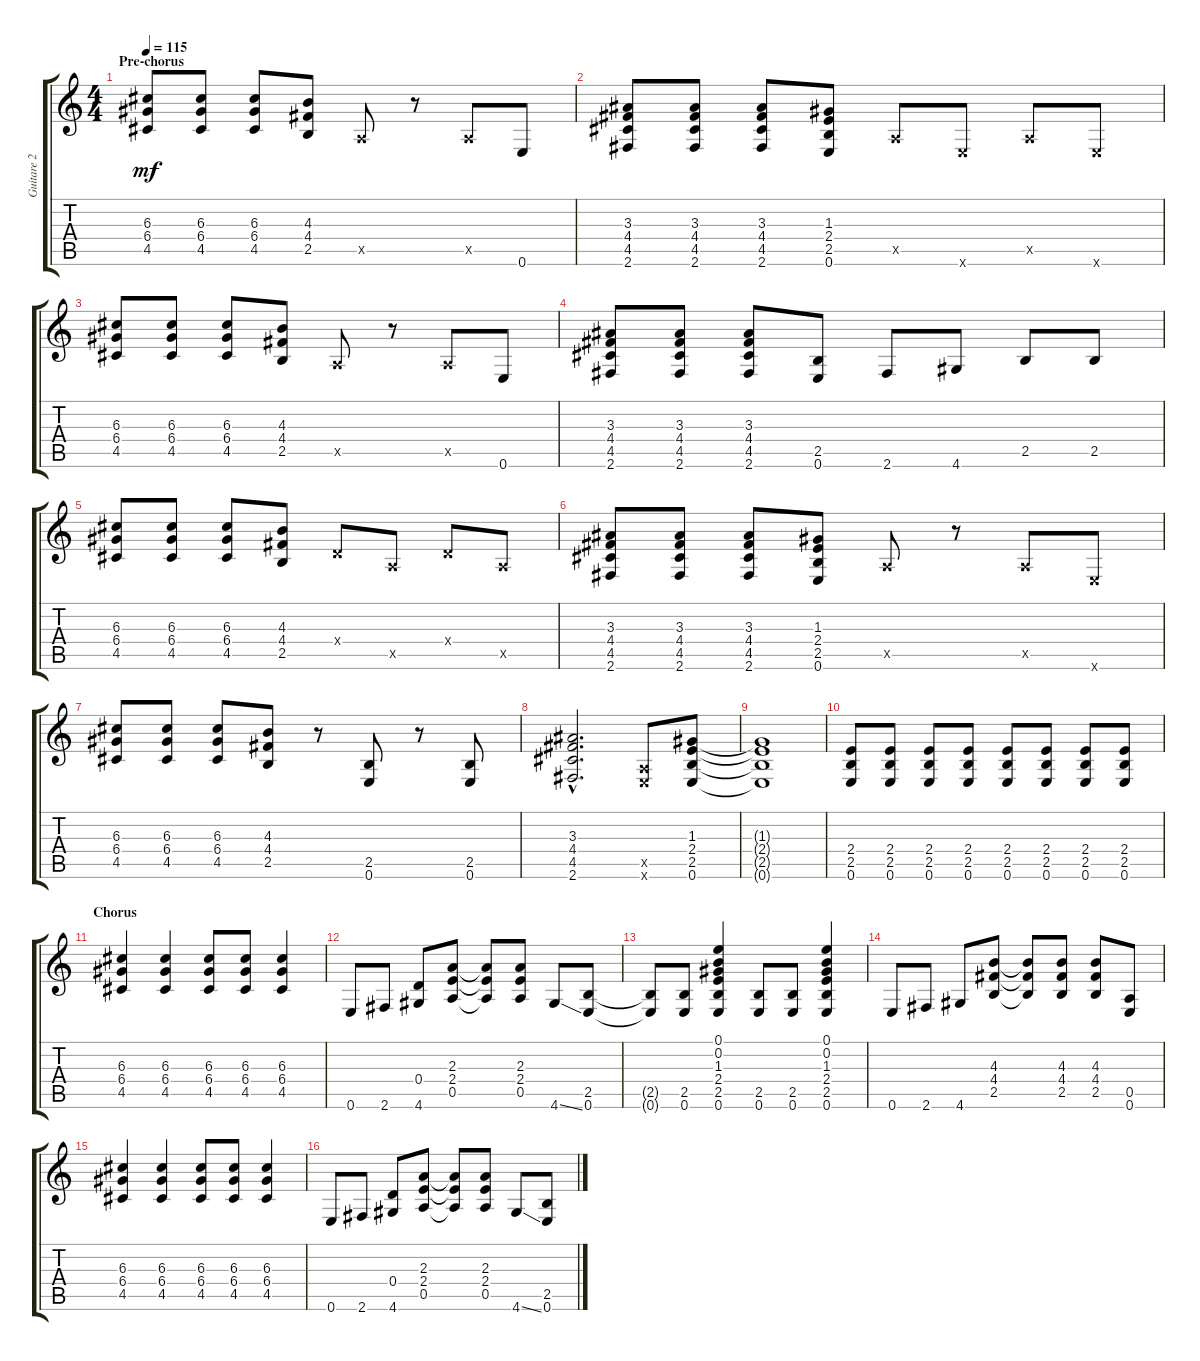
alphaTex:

\track ("Guitare 2" "Guitare 2") {instrument distortionguitar}
\staff {score tabs}
\tuning (E4 B3 G3 D3 A2 E2) {hide}
\ts (4 4)
\section ("" "Pre-chorus")
\tempo 115
\clef g2
\ks c
(6.3 6.4 4.5).8{dy mf} (6.3 6.4 4.5).8 (6.3 6.4 4.5).8 (4.3 4.4 2.5).8 0.5{x}.8 r.8 0.5{x}.8 0.6.8 |
(3.3 4.4 4.5 2.6).8 (3.3 4.4 4.5 2.6).8 (3.3 4.4 4.5 2.6).8 (1.3 2.4 2.5 0.6).8 0.5{x}.8 0.6{x}.8 0.5{x}.8 0.6{x}.8 |
(6.3 6.4 4.5).8 (6.3 6.4 4.5).8 (6.3 6.4 4.5).8 (4.3 4.4 2.5).8 0.5{x}.8 r.8 0.5{x}.8 0.6.8 |
(3.3 4.4 4.5 2.6).8 (3.3 4.4 4.5 2.6).8 (3.3 4.4 4.5 2.6).8 (2.5 0.6).8 2.6.8 4.6.8 2.5.8 2.5.8 |
(6.3 6.4 4.5).8 (6.3 6.4 4.5).8 (6.3 6.4 4.5).8 (4.3 4.4 2.5).8 0.4{x}.8 0.5{x}.8 0.4{x}.8 0.5{x}.8 |
(3.3 4.4 4.5 2.6).8 (3.3 4.4 4.5 2.6).8 (3.3 4.4 4.5 2.6).8 (1.3 2.4 2.5 0.6).8 0.5{x}.8 r.8 0.5{x}.8 0.6{x}.8 |
(6.3 6.4 4.5).8 (6.3 6.4 4.5).8 (6.3 6.4 4.5).8 (4.3 4.4 2.5).8 r.8 (2.5 0.6).8 r.8 (2.5 0.6).8 |
(3.3{hac} 4.4{hac} 4.5{hac} 2.6{hac}).2{d} (0.5{x} 0.6{x}).8 (1.3 2.4 2.5 0.6).8 |
(1.3{t} 2.4{t} 2.5{t} 0.6{t}).1 |
(2.4 2.5 0.6).8 (2.4 2.5 0.6).8 (2.4 2.5 0.6).8 (2.4 2.5 0.6).8 (2.4 2.5 0.6).8 (2.4 2.5 0.6).8 (2.4 2.5 0.6).8 (2.4 2.5 0.6).8 |
\section ("" "Chorus")
(6.3 6.4 4.5).4 (6.3 6.4 4.5).4 (6.3 6.4 4.5).8 (6.3 6.4 4.5).8 (6.3 6.4 4.5).4 |
0.6.8 2.6.8 (0.4 4.6).8 (2.3 2.4 0.5).8 (2.3{t} 2.4{t} 0.5{t}).8 (2.3 2.4 0.5).8 4.6{ss}.8 (2.5 0.6).8 |
(2.5{t} 0.6{t}).8 (2.5 0.6).8 (0.1 0.2 1.3 2.4 2.5 0.6).4 (2.5 0.6).8 (2.5 0.6).8 (0.1 0.2 1.3 2.4 2.5 0.6).4 |
0.6.8 2.6.8 4.6.8 (4.3 4.4 2.5).8 (4.3{t} 4.4{t} 2.5{t}).8 (4.3 4.4 2.5).8 (4.3 4.4 2.5).8 (0.5 0.6).8 |
(6.3 6.4 4.5).4 (6.3 6.4 4.5).4 (6.3 6.4 4.5).8 (6.3 6.4 4.5).8 (6.3 6.4 4.5).4 |
0.6.8 2.6.8 (0.4 4.6).8 (2.3 2.4 0.5).8 (2.3{t} 2.4{t} 0.5{t}).8 (2.3 2.4 0.5).8 4.6{ss}.8 (2.5 0.6).8
